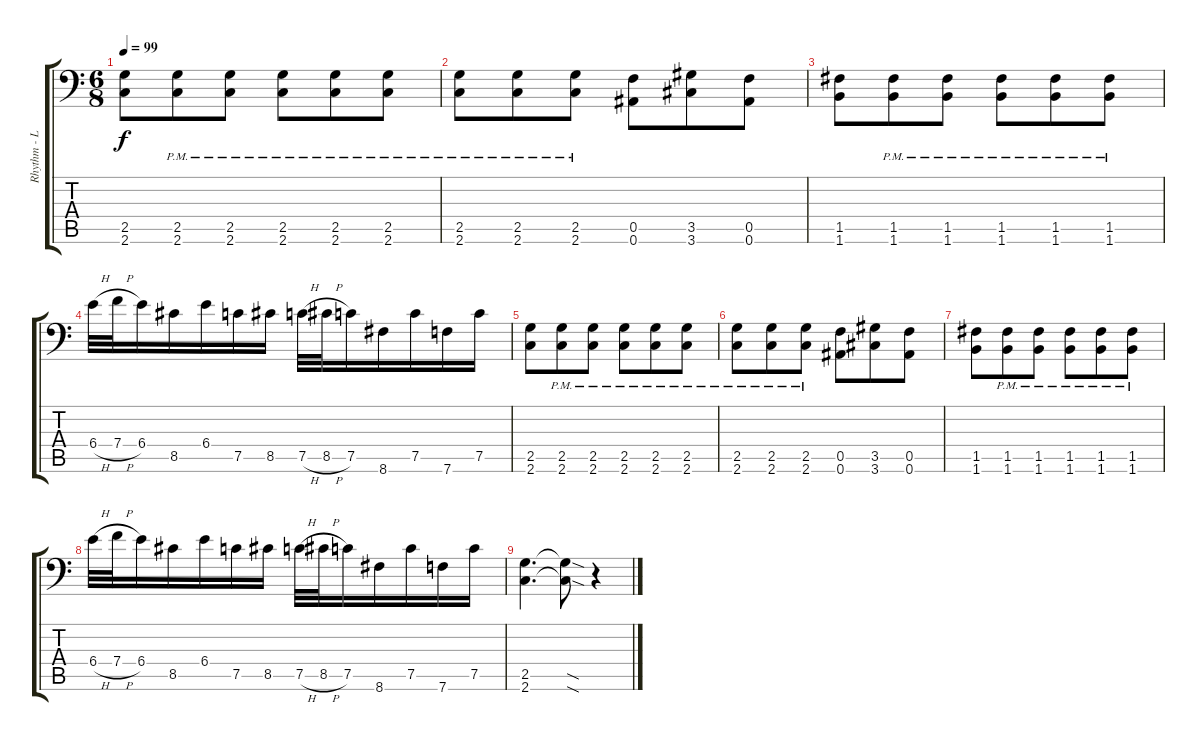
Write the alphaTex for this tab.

\track ("Rhythm - Left" "Rhythm - L") {instrument overdrivenguitar}
\staff {score tabs}
\tuning (C4 G3 Eb3 Bb2 F2 Bb1) {hide}
\ts (6 8)
\tempo 99
\clef f4
\ks c
(2.5 2.6).8{dy f} (2.5{pm} 2.6{pm}).8 (2.5{pm} 2.6{pm}).8 (2.5{pm} 2.6{pm}).8 (2.5{pm} 2.6{pm}).8 (2.5{pm} 2.6{pm}).8 |
(2.5{pm} 2.6{pm}).8 (2.5{pm} 2.6{pm}).8 (2.5{pm} 2.6{pm}).8 (0.5 0.6).8 (3.5 3.6).8 (0.5 0.6).8 |
(1.5 1.6).8 (1.5{pm} 1.6{pm}).8 (1.5{pm} 1.6{pm}).8 (1.5{pm} 1.6{pm}).8 (1.5{pm} 1.6{pm}).8 (1.5{pm} 1.6{pm}).8 |
6.4{h}.32 7.4{h}.32 6.4.16 8.5.16 6.4.16 7.5.16 8.5.16 7.5{h}.32 8.5{h}.32 7.5.16 8.6.16 7.5.16 7.6.16 7.5.16 |
(2.5 2.6).8 (2.5{pm} 2.6{pm}).8 (2.5{pm} 2.6{pm}).8 (2.5{pm} 2.6{pm}).8 (2.5{pm} 2.6{pm}).8 (2.5{pm} 2.6{pm}).8 |
(2.5{pm} 2.6{pm}).8 (2.5{pm} 2.6{pm}).8 (2.5{pm} 2.6{pm}).8 (0.5 0.6).8 (3.5 3.6).8 (0.5 0.6).8 |
(1.5 1.6).8 (1.5{pm} 1.6{pm}).8 (1.5{pm} 1.6{pm}).8 (1.5{pm} 1.6{pm}).8 (1.5{pm} 1.6{pm}).8 (1.5{pm} 1.6{pm}).8 |
6.4{h}.32 7.4{h}.32 6.4.16 8.5.16 6.4.16 7.5.16 8.5.16 7.5{h}.32 8.5{h}.32 7.5.16 8.6.16 7.5.16 7.6.16 7.5.16 |
(2.5 2.6).4{d} (2.5{sod t} 2.6{sod t}).8 r.4
